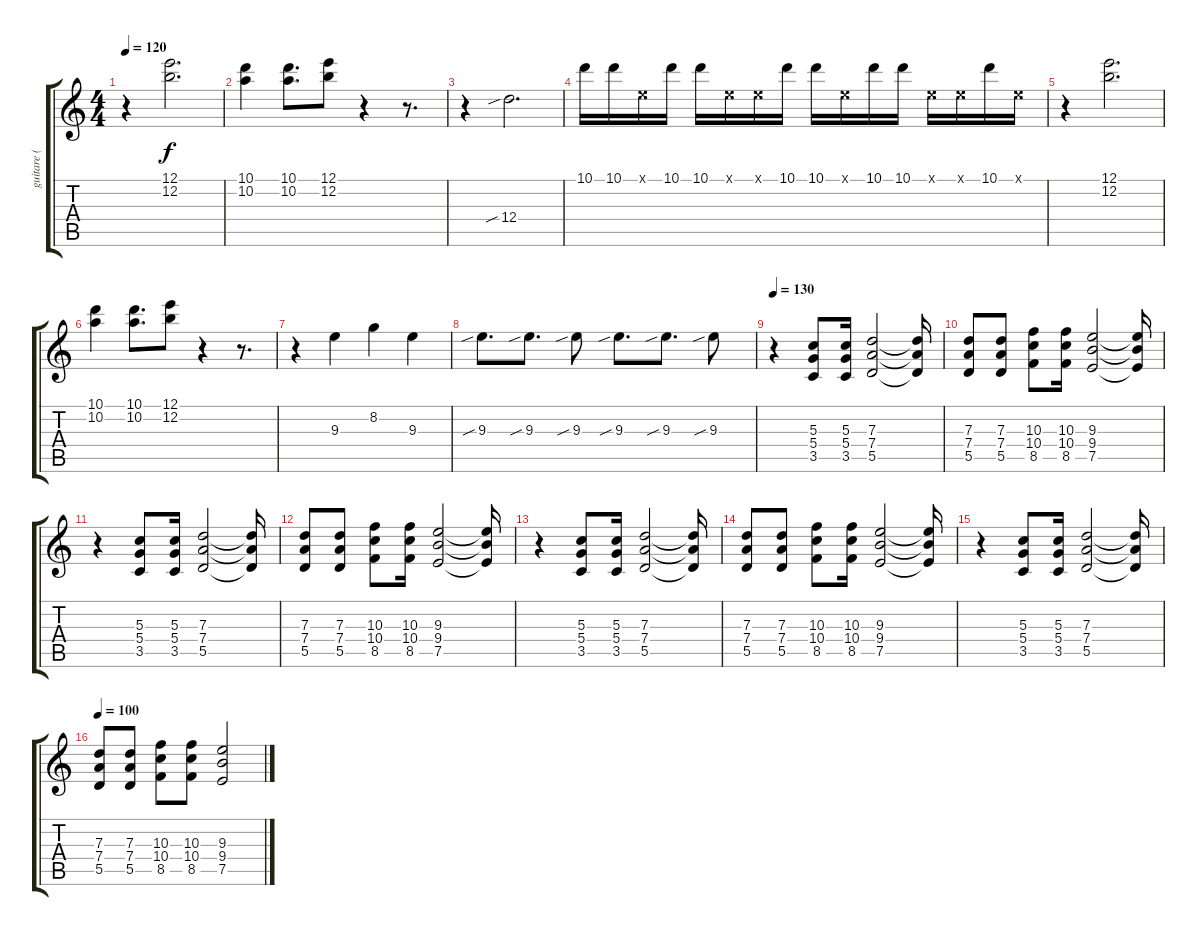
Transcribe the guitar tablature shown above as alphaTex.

\track ("guitare ( Ian MacKaye ) " "guitare ( ") {instrument distortionguitar}
\staff {score tabs}
\tuning (E4 B3 G3 D3 A2 E2) {hide}
\ts (4 4)
\tempo 120
\clef g2
\ks c
r.4{dy f} (12.1 12.2).2{d} |
(10.1 10.2).4 (10.1 10.2).8{d} (12.1 12.2).8 r.4 r.8{d} |
r.4 12.4{sib}.2{d} |
10.1.16 10.1.16 0.1{x}.16 10.1.16 10.1.16 0.1{x}.16 0.1{x}.16 10.1.16 10.1.16 0.1{x}.16 10.1.16 10.1.16 0.1{x}.16 0.1{x}.16 10.1.16 0.1{x}.16 |
r.4 (12.1 12.2).2{d} |
(10.1 10.2).4 (10.1 10.2).8{d} (12.1 12.2).8 r.4 r.8{d} |
r.4 9.3.4 8.2.4 9.3.4 |
9.3{sib}.8{d} 9.3{sib}.8{d} 9.3{sib}.8 9.3{sib}.8{d} 9.3{sib}.8{d} 9.3{sib}.8 |
\tempo 130
r.4 (5.3 5.4 3.5).8 (5.3 5.4 3.5).16 (7.3 7.4 5.5).2 (7.3{t} 7.4{t} 5.5{t}).16 |
(7.3 7.4 5.5).8 (7.3 7.4 5.5).8 (10.3 10.4 8.5).8 (10.3 10.4 8.5).16 (9.3 9.4 7.5).2 (9.3{t} 9.4{t} 7.5{t}).16 |
r.4 (5.3 5.4 3.5).8 (5.3 5.4 3.5).16 (7.3 7.4 5.5).2 (7.3{t} 7.4{t} 5.5{t}).16 |
(7.3 7.4 5.5).8 (7.3 7.4 5.5).8 (10.3 10.4 8.5).8 (10.3 10.4 8.5).16 (9.3 9.4 7.5).2 (9.3{t} 9.4{t} 7.5{t}).16 |
r.4 (5.3 5.4 3.5).8 (5.3 5.4 3.5).16 (7.3 7.4 5.5).2 (7.3{t} 7.4{t} 5.5{t}).16 |
(7.3 7.4 5.5).8 (7.3 7.4 5.5).8 (10.3 10.4 8.5).8 (10.3 10.4 8.5).16 (9.3 9.4 7.5).2 (9.3{t} 9.4{t} 7.5{t}).16 |
r.4 (5.3 5.4 3.5).8 (5.3 5.4 3.5).16 (7.3 7.4 5.5).2 (7.3{t} 7.4{t} 5.5{t}).16 |
\tempo 100
(7.3 7.4 5.5).8 (7.3 7.4 5.5).8 (10.3 10.4 8.5).8 (10.3 10.4 8.5).8 (9.3 9.4 7.5).2
